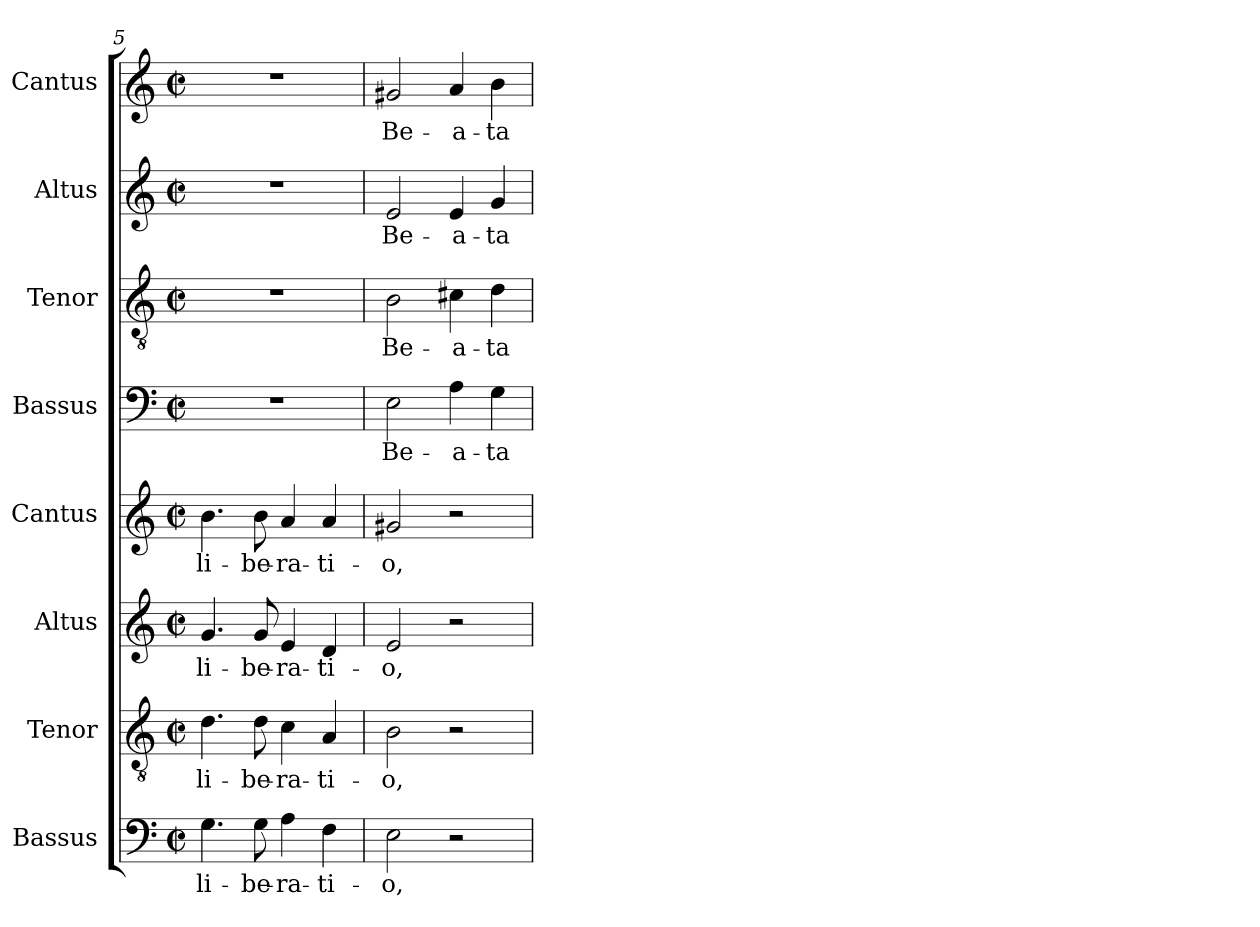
**kern	**text	**kern	**text	**kern	**text	**kern	**text	**kern	**text	**kern	**text	**kern	**text	**kern	**text
*part8	*part8	*part7	*part7	*part6	*part6	*part5	*part5	*part4	*part4	*part3	*part3	*part2	*part2	*part1	*part1
*staff8	*staff8	*staff7	*staff7	*staff6	*staff6	*staff5	*staff5	*staff4	*staff4	*staff3	*staff3	*staff2	*staff2	*staff1	*staff1
*I"Bassus	*	*I"Tenor	*	*I"Altus	*	*I"Cantus	*	*I"Bassus	*	*I"Tenor	*	*I"Altus	*	*I"Cantus	*
*I'B.	*	*I'T.	*	*I'A.	*	*I'S.	*	*I'B.	*	*I'T.	*	*I'A.	*	*I'S.	*
*clefF4	*	*clefGv2	*	*clefG2	*	*clefG2	*	*clefF4	*	*clefGv2	*	*clefG2	*	*clefG2	*
*	*	*ITrd7c12	*	*	*	*	*	*	*	*ITrd7c12	*	*	*	*	*
*k[]	*	*k[]	*	*k[]	*	*k[]	*	*k[]	*	*k[]	*	*k[]	*	*k[]	*
*C:	*	*C:	*	*C:	*	*C:	*	*C:	*	*C:	*	*C:	*	*C:	*
*M2/2	*	*M2/2	*	*M2/2	*	*M2/2	*	*M2/2	*	*M2/2	*	*M2/2	*	*M2/2	*
*met(c|)	*	*met(c|)	*	*met(c|)	*	*met(c|)	*	*met(c|)	*	*met(c|)	*	*met(c|)	*	*met(c|)	*
=5	=5	=5	=5	=5	=5	=5	=5	=5	=5	=5	=5	=5	=5	=5	=5
!	!LO:LY:b:color=#000000	!	!	!	!	!	!	!	!	!	!	!	!	!	!
!	!	!	!LO:LY:b:color=#000000	!	!	!	!	!	!	!	!	!	!	!	!
!	!	!	!	!	!LO:LY:b:color=#000000	!	!	!	!	!	!	!	!	!	!
!	!	!	!	!	!	!	!LO:LY:b:color=#000000	!	!	!	!	!	!	!	!
4.Gi\	li-	4.Di\	li-	4.gi/	li-	4.bi\	li-	1r	.	1r	.	1r	.	1r	.
!	!LO:LY:b:color=#000000	!	!	!	!	!	!	!	!	!	!	!	!	!	!
!	!	!	!LO:LY:b:color=#000000	!	!	!	!	!	!	!	!	!	!	!	!
!	!	!	!	!	!LO:LY:b:color=#000000	!	!	!	!	!	!	!	!	!	!
!	!	!	!	!	!	!	!LO:LY:b:color=#000000	!	!	!	!	!	!	!	!
8Gi\	-be-	8Di\	-be-	8gi/	-be-	8bi\	-be-	.	.	.	.	.	.	.	.
!	!LO:LY:b:color=#000000	!	!	!	!	!	!	!	!	!	!	!	!	!	!
!	!	!	!LO:LY:b:color=#000000	!	!	!	!	!	!	!	!	!	!	!	!
!	!	!	!	!	!LO:LY:b:color=#000000	!	!	!	!	!	!	!	!	!	!
!	!	!	!	!	!	!	!LO:LY:b:color=#000000	!	!	!	!	!	!	!	!
4Ai\	-ra-	4Ci\	-ra-	4ei/	-ra-	4ai/	-ra-	.	.	.	.	.	.	.	.
!	!LO:LY:b:color=#000000	!	!	!	!	!	!	!	!	!	!	!	!	!	!
!	!	!	!LO:LY:b:color=#000000	!	!	!	!	!	!	!	!	!	!	!	!
!	!	!	!	!	!LO:LY:b:color=#000000	!	!	!	!	!	!	!	!	!	!
!	!	!	!	!	!	!	!LO:LY:b:color=#000000	!	!	!	!	!	!	!	!
4Fi\	-ti-	4AAi/	-ti-	4di/	-ti-	4ai/	-ti-	.	.	.	.	.	.	.	.
!!LO:LB:g=z
=6	=6	=6	=6	=6	=6	=6	=6	=6	=6	=6	=6	=6	=6	=6	=6
!	!LO:LY:b:color=#000000	!	!	!	!	!	!	!	!	!	!	!	!	!	!
!	!	!	!LO:LY:b:color=#000000	!	!	!	!	!	!	!	!	!	!	!	!
!	!	!	!	!	!LO:LY:b:color=#000000	!	!	!	!	!	!	!	!	!	!
!	!	!	!	!	!	!	!LO:LY:b:color=#000000	!	!	!	!	!	!	!	!
!	!	!	!	!	!	!	!	!	!LO:LY:b:color=#000000	!	!	!	!	!	!
!	!	!	!	!	!	!	!	!	!	!	!LO:LY:b:color=#000000	!	!	!	!
!	!	!	!	!	!	!	!	!	!	!	!	!	!LO:LY:b:color=#000000	!	!
!	!	!	!	!	!	!	!	!	!	!	!	!	!	!	!LO:LY:b:color=#000000
2Ei\	-o,	2BBi\	-o,	2ei/	-o,	2g#Xi/	-o,	2Ei\	Be-	2BBi\	Be-	2ei/	Be-	2g#Xi/	Be-
!	!	!	!	!	!	!	!	!	!LO:LY:b:color=#000000	!	!	!	!	!	!
!	!	!	!	!	!	!	!	!	!	!	!LO:LY:b:color=#000000	!	!	!	!
!	!	!	!	!	!	!	!	!	!	!	!	!	!LO:LY:b:color=#000000	!	!
!	!	!	!	!	!	!	!	!	!	!	!	!	!	!	!LO:LY:b:color=#000000
2r	.	2r	.	2r	.	2r	.	4Ai\	-a-	4C#Xi\	-a-	4ei/	-a-	4ai/	-a-
!	!	!	!	!	!	!	!	!	!LO:LY:b:color=#000000	!	!	!	!	!	!
!	!	!	!	!	!	!	!	!	!	!	!LO:LY:b:color=#000000	!	!	!	!
!	!	!	!	!	!	!	!	!	!	!	!	!	!LO:LY:b:color=#000000	!	!
!	!	!	!	!	!	!	!	!	!	!	!	!	!	!	!LO:LY:b:color=#000000
.	.	.	.	.	.	.	.	4Gi\	-ta	4Di\	-ta	4gi/	-ta	4bi\	-ta
=	=	=	=	=	=	=	=	=	=	=	=	=	=	=	=
*-	*-	*-	*-	*-	*-	*-	*-	*-	*-	*-	*-	*-	*-	*-	*-
